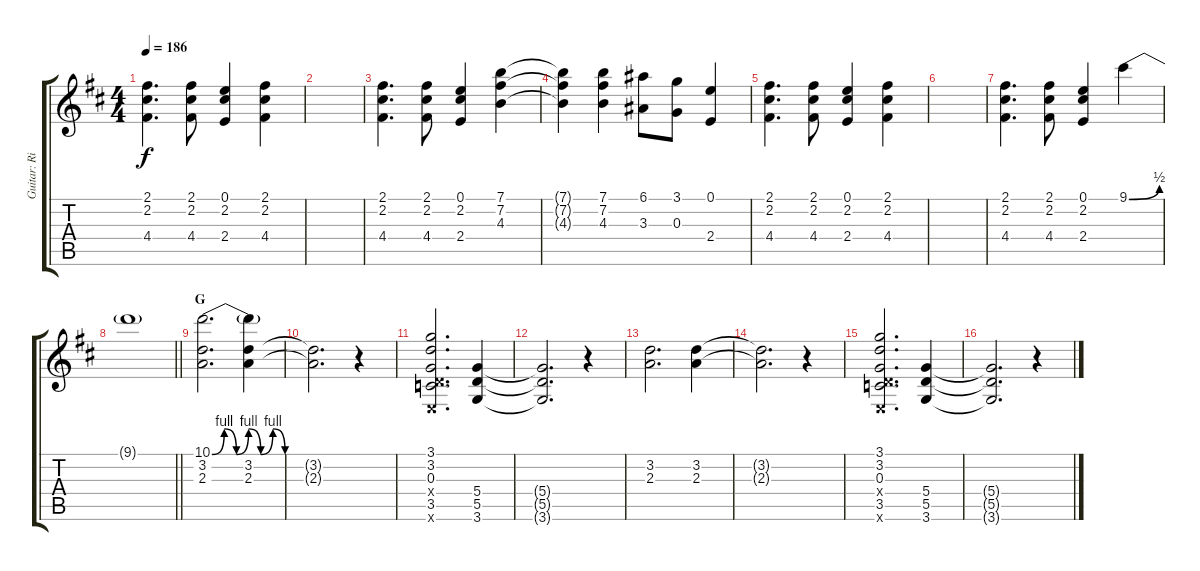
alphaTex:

\track ("Guitar: Rik" "Guitar: Ri") {instrument overdrivenguitar}
\staff {score tabs}
\tuning (E4 B3 G3 D3 A2 E2) {hide}
\ts (4 4)
\tempo 186
\clef g2
\ks d
(2.1 2.2 4.4).4{d dy f} (2.1 2.2 4.4).8 (0.1 2.2 2.4).4 (2.1 2.2 4.4).4 |
|
(2.1 2.2 4.4).4{d} (2.1 2.2 4.4).8 (0.1 2.2 2.4).4 (7.1 7.2 4.3).4 |
(7.1{t} 7.2{t} 4.3{t}).4 (7.1 7.2 4.3).4 (6.1 3.3).8 (3.1 0.3).8 (0.1 2.4).4 |
(2.1 2.2 4.4).4{d} (2.1 2.2 4.4).8 (0.1 2.2 2.4).4 (2.1 2.2 4.4).4 |
|
(2.1 2.2 4.4).4{d} (2.1 2.2 4.4).8 (0.1 2.2 2.4).4 9.1{be (bend 0 0 60 2)}.4 |
\barLineRight lightlight
9.1{t}.1 |
\section ("" "G")
(10.1{be (custom 0 0 10 4 20 0 30 4 40 0 50 4 60 0)} 3.2 2.3).2{d} (10.1{t} 3.2 2.3).4 |
(3.2{t} 2.3{t}).2{d} r.4 |
(3.1 3.2 0.3 0.4{x} 3.5 0.6{x}).2{d} (5.4 5.5 3.6).4 |
(5.4{t} 5.5{t} 3.6{t}).2{d} r.4 |
(3.2 2.3).2{d} (3.2 2.3).4 |
(3.2{t} 2.3{t}).2{d} r.4 |
(3.1 3.2 0.3 0.4{x} 3.5 0.6{x}).2{d} (5.4 5.5 3.6).4 |
(5.4{t} 5.5{t} 3.6{t}).2{d} r.4
